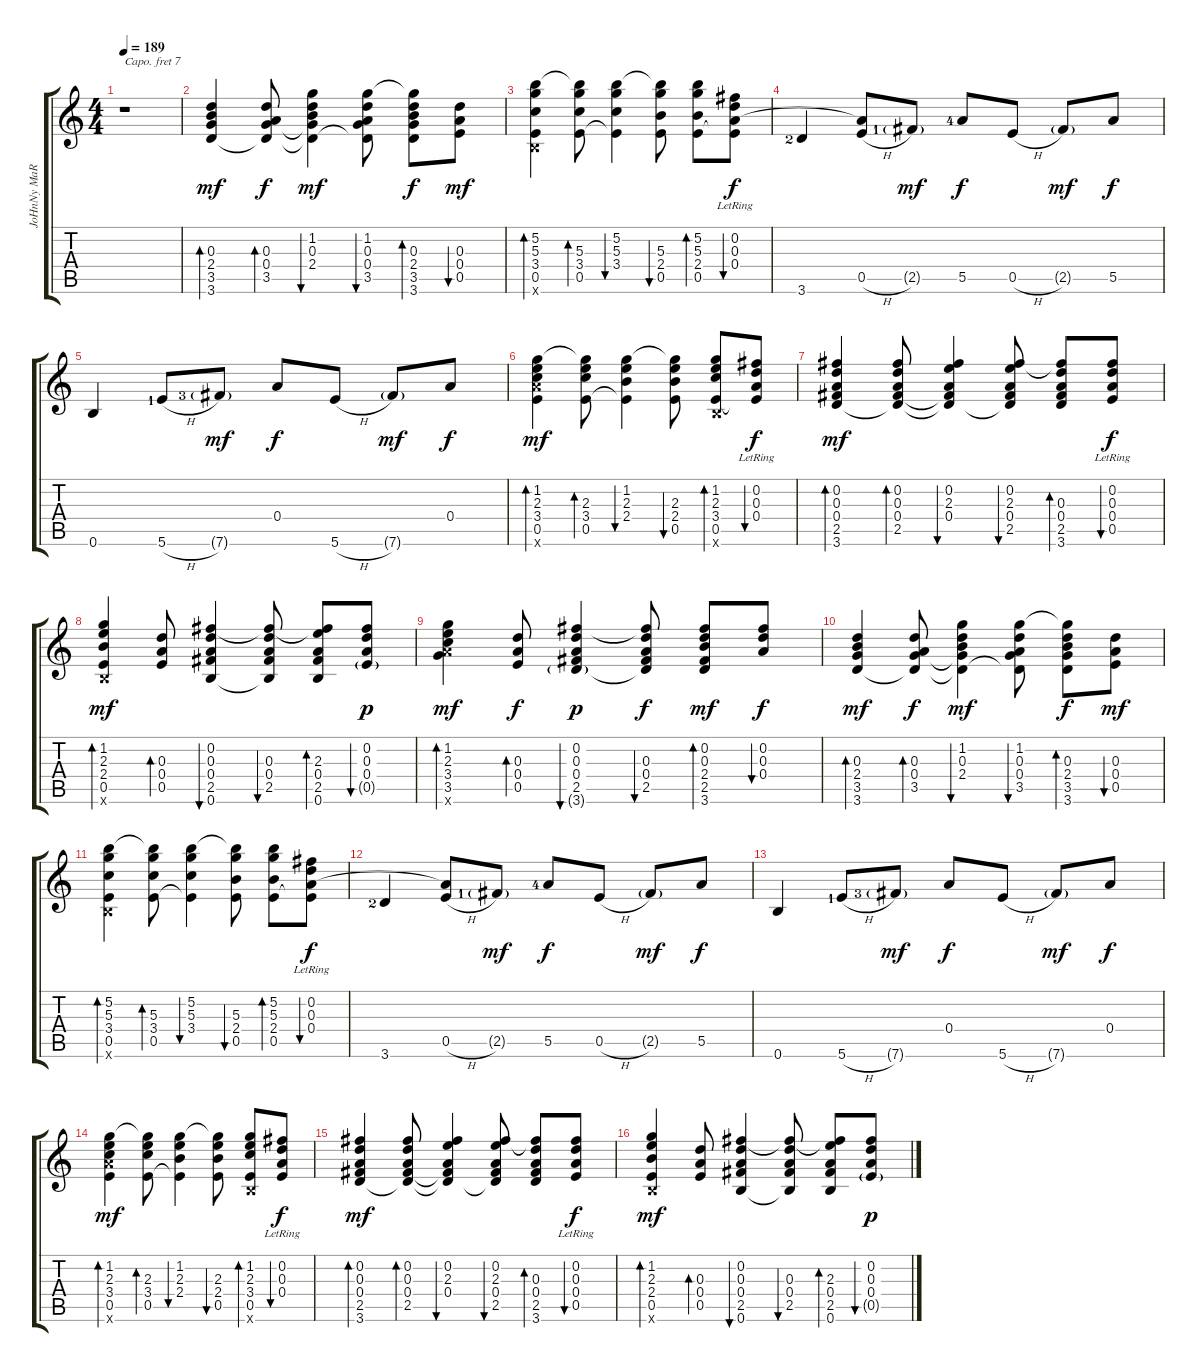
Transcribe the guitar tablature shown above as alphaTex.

\track ("JoHnNy MaRr" "JoHnNy MaR") {instrument electricguitarclean}
\staff {score tabs}
\capo 7
\tuning (E4 B3 G3 D3 A2 E2) {hide}
\ts (4 4)
\tempo 189
\clef g2
\ks c
r.1{dy mf instrument electricguitarclean} |
(0.3 2.4 3.5 3.6).4{bd 60} (0.3 0.4 3.5 3.6{t}).8{bd 30 dy f} (1.2 0.3 2.4 3.5{t} 3.6{t}).4{bu 30 dy mf} (1.2 0.3 0.4 3.5 3.6{t}).8{bu 30} (1.2{t} 0.3 2.4 3.5 3.6).8{bd 30 dy f} (0.3 0.4 0.5).8{bu 30 dy mf} |
(5.2 5.3 3.4 0.5 0.6{x}).4{bd 60} (5.2{t} 5.3 3.4 0.5).8{bd 30} (5.2 5.3 3.4 0.5{t}).4{bu 30} (5.2{t} 5.3 2.4 0.5).8{bu 30} (5.2 5.3 2.4 0.5).8{bd 30} (0.2{lr} 0.3{lr} 0.4 0.5{t}).8{bu 120 dy f} |
3.6{lf 3}.4{volume 14} (0.4{t} 0.5{h}).8 2.5{g lf 2}.8{dy mf} 5.5{lf 5}.8{dy f} 0.5{h}.8 2.5{g}.8{dy mf} 5.5.8{dy f} |
0.6.4 5.6{h lf 2}.8 7.6{g lf 4}.8{dy mf} 0.4.8{dy f} 5.6{h}.8 7.6{g}.8{dy mf} 0.4.8{dy f} |
(1.2 2.3 3.4 0.5 10.6{x}).4{bd 60 dy mf volume 13} (1.2{t} 2.3 3.4 0.5).8{bd 30} (1.2 2.3 2.4 0.5{t}).4{bu 30} (1.2{t} 2.3 2.4 0.5).8{bu 30} (1.2 2.3 3.4 0.5 0.6{x}).8{bd 30} (0.2 0.3 0.4{lr} 0.5{t}).8{bu 120 dy f} |
(0.2 0.3 0.4 2.5 3.6).4{bd 60 dy mf} (0.2 0.3 0.4 2.5 3.6{t}).8{bd 30} (0.2 2.3 0.4 2.5{t} 3.6{t}).4{bu 30} (0.2 2.3 0.4 2.5 3.6{t}).8{bu 30} (0.2{t} 0.3 0.4 2.5 3.6).8{bd 30} (0.2 0.3 0.4{lr} 0.5).8{bu 120 dy f} |
(1.2 2.3 2.4 0.5 0.6{x}).4{bd 60 dy mf} (0.3 0.4 0.5).8{bd 30} (0.2 0.3 0.4 2.5 0.6).4{bu 30} (0.2{t} 0.3 0.4 2.5 0.6{t}).8{bu 30} (0.2{t} 2.3 0.4 2.5 0.6).8{bd 30} (0.2 0.3 0.4 0.5{g}).8{bu 30 dy p} |
(1.2 2.3 3.4 3.5 10.6{x}).4{bd 60 dy mf} (0.3 0.4 0.5).8{bd 60 dy f} (0.2 0.3 0.4 2.5 3.6{g}).4{bu 30 dy p} (0.2{t} 0.3 0.4 2.5 3.6{t}).8{bu 30 dy f} (0.2 0.3 2.4 2.5 3.6).8{bd 30 dy mf} (0.2 0.3 0.4).8{bu 30 dy f} |
(0.3 2.4 3.5 3.6).4{bd 60 dy mf} (0.3 0.4 3.5 3.6{t}).8{bd 30 dy f} (1.2 0.3 2.4 3.5{t} 3.6{t}).4{bu 30 dy mf} (1.2 0.3 0.4 3.5 3.6{t}).8{bu 30} (1.2{t} 0.3 2.4 3.5 3.6).8{bd 30 dy f} (0.3 0.4 0.5).8{bu 30 dy mf} |
(5.2 5.3 3.4 0.5 0.6{x}).4{bd 60} (5.2{t} 5.3 3.4 0.5).8{bd 30} (5.2 5.3 3.4 0.5{t}).4{bu 30} (5.2{t} 5.3 2.4 0.5).8{bu 30} (5.2 5.3 2.4 0.5).8{bd 30} (0.2{lr} 0.3{lr} 0.4 0.5{t}).8{bu 120 dy f} |
3.6{lf 3}.4{volume 14} (0.4{t} 0.5{h}).8 2.5{g lf 2}.8{dy mf} 5.5{lf 5}.8{dy f} 0.5{h}.8 2.5{g}.8{dy mf} 5.5.8{dy f} |
0.6.4 5.6{h lf 2}.8 7.6{g lf 4}.8{dy mf} 0.4.8{dy f} 5.6{h}.8 7.6{g}.8{dy mf} 0.4.8{dy f} |
(1.2 2.3 3.4 0.5 10.6{x}).4{bd 60 dy mf volume 13} (1.2{t} 2.3 3.4 0.5).8{bd 30} (1.2 2.3 2.4 0.5{t}).4{bu 30} (1.2{t} 2.3 2.4 0.5).8{bu 30} (1.2 2.3 3.4 0.5 0.6{x}).8{bd 30} (0.2 0.3 0.4{lr} 0.5{t}).8{bu 120 dy f} |
(0.2 0.3 0.4 2.5 3.6).4{bd 60 dy mf} (0.2 0.3 0.4 2.5 3.6{t}).8{bd 30} (0.2 2.3 0.4 2.5{t} 3.6{t}).4{bu 30} (0.2 2.3 0.4 2.5 3.6{t}).8{bu 30} (0.2{t} 0.3 0.4 2.5 3.6).8{bd 30} (0.2 0.3 0.4{lr} 0.5).8{bu 120 dy f} |
(1.2 2.3 2.4 0.5 0.6{x}).4{bd 60 dy mf} (0.3 0.4 0.5).8{bd 30} (0.2 0.3 0.4 2.5 0.6).4{bu 30} (0.2{t} 0.3 0.4 2.5 0.6{t}).8{bu 30} (0.2{t} 2.3 0.4 2.5 0.6).8{bd 30} (0.2 0.3 0.4 0.5{g}).8{bu 30 dy p}
